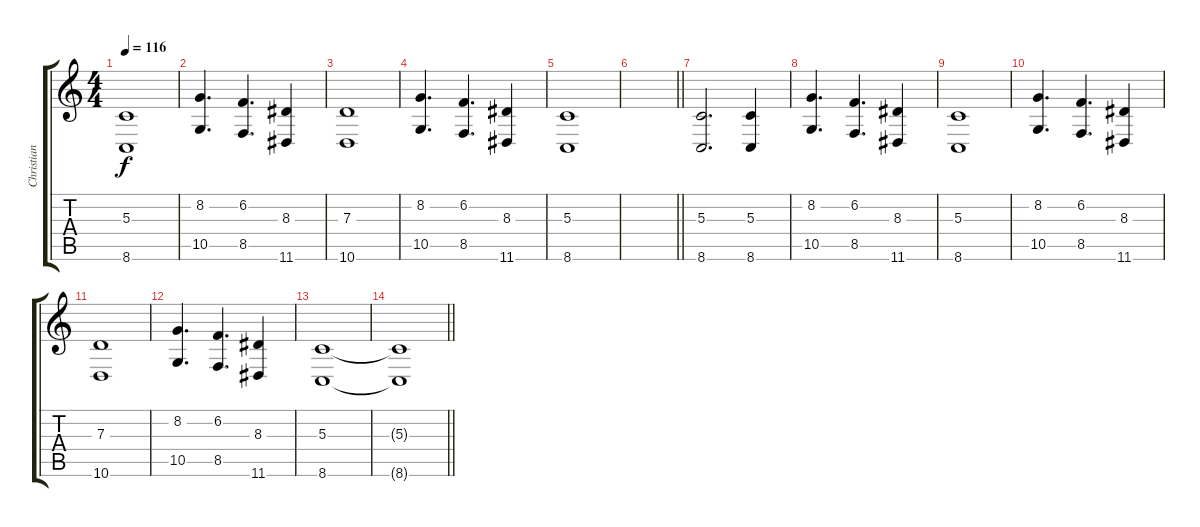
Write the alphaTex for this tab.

\track ("Christian Lorenz [Flake]" "Christian ") {instrument choiraahs}
\staff {score tabs}
\tuning (E4 B3 G3 D3 A2 E2) {hide}
\ts (4 4)
\tempo 116
\clef g2
\ks c
(5.3 8.6).1{dy f} |
(8.2 10.5).4{d} (6.2 8.5).4{d} (8.3 11.6).4 |
(7.3 10.6).1 |
(8.2 10.5).4{d} (6.2 8.5).4{d} (8.3 11.6).4 |
(5.3 8.6).1 |
\barLineRight lightlight
|
(5.3 8.6).2{d} (5.3 8.6).4 |
(8.2 10.5).4{d} (6.2 8.5).4{d} (8.3 11.6).4 |
(5.3 8.6).1 |
(8.2 10.5).4{d} (6.2 8.5).4{d} (8.3 11.6).4 |
(7.3 10.6).1 |
(8.2 10.5).4{d} (6.2 8.5).4{d} (8.3 11.6).4 |
(5.3 8.6).1 |
\barLineRight lightlight
(5.3{t} 8.6{t}).1
